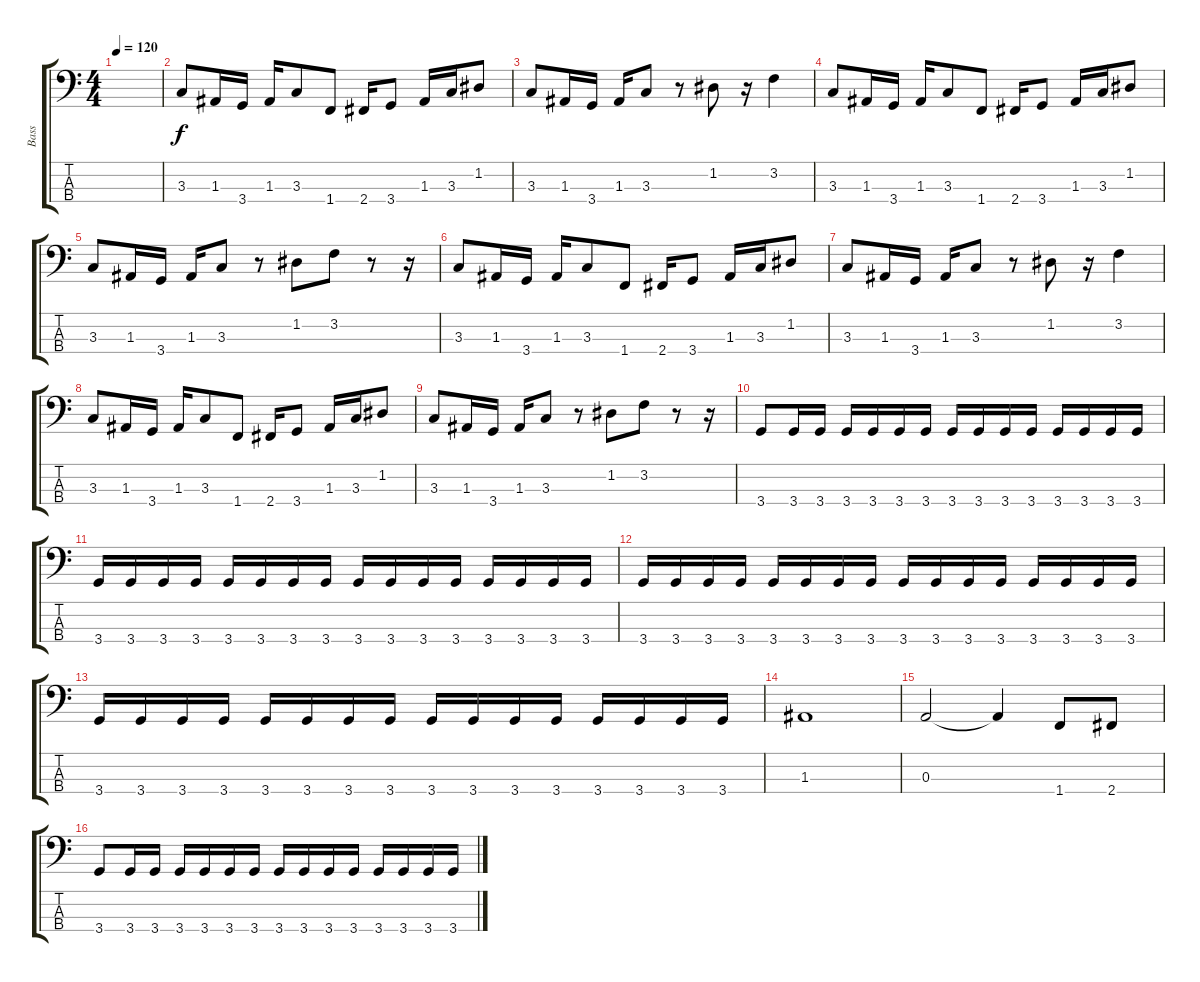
\track ("Bass" "Bass") {instrument electricbassfinger}
\staff {score tabs}
\tuning (G2 D2 A1 E1) {hide}
\ts (4 4)
\tempo 120
\clef f4
\ks c
|
3.3.8 1.3.16 3.4.16 1.3.16 3.3.8 1.4.8 2.4.16 3.4.8 1.3.16 3.3.16 1.2.8 |
3.3.8 1.3.16 3.4.16 1.3.16 3.3.8 r.8 1.2.8 r.16 3.2.4 |
3.3.8 1.3.16 3.4.16 1.3.16 3.3.8 1.4.8 2.4.16 3.4.8 1.3.16 3.3.16 1.2.8 |
3.3.8 1.3.16 3.4.16 1.3.16 3.3.8 r.8 1.2.8 3.2.8 r.8 r.16 |
3.3.8 1.3.16 3.4.16 1.3.16 3.3.8 1.4.8 2.4.16 3.4.8 1.3.16 3.3.16 1.2.8 |
3.3.8 1.3.16 3.4.16 1.3.16 3.3.8 r.8 1.2.8 r.16 3.2.4 |
3.3.8 1.3.16 3.4.16 1.3.16 3.3.8 1.4.8 2.4.16 3.4.8 1.3.16 3.3.16 1.2.8 |
3.3.8 1.3.16 3.4.16 1.3.16 3.3.8 r.8 1.2.8 3.2.8 r.8 r.16 |
3.4.8 3.4.16 3.4.16 3.4.16 3.4.16 3.4.16 3.4.16 3.4.16 3.4.16 3.4.16 3.4.16 3.4.16 3.4.16 3.4.16 3.4.16 |
3.4.16 3.4.16 3.4.16 3.4.16 3.4.16 3.4.16 3.4.16 3.4.16 3.4.16 3.4.16 3.4.16 3.4.16 3.4.16 3.4.16 3.4.16 3.4.16 |
3.4.16 3.4.16 3.4.16 3.4.16 3.4.16 3.4.16 3.4.16 3.4.16 3.4.16 3.4.16 3.4.16 3.4.16 3.4.16 3.4.16 3.4.16 3.4.16 |
3.4.16 3.4.16 3.4.16 3.4.16 3.4.16 3.4.16 3.4.16 3.4.16 3.4.16 3.4.16 3.4.16 3.4.16 3.4.16 3.4.16 3.4.16 3.4.16 |
1.3.1 |
0.3.2 0.3{t}.4 1.4.8 2.4.8 |
3.4.8 3.4.16 3.4.16 3.4.16 3.4.16 3.4.16 3.4.16 3.4.16 3.4.16 3.4.16 3.4.16 3.4.16 3.4.16 3.4.16 3.4.16
